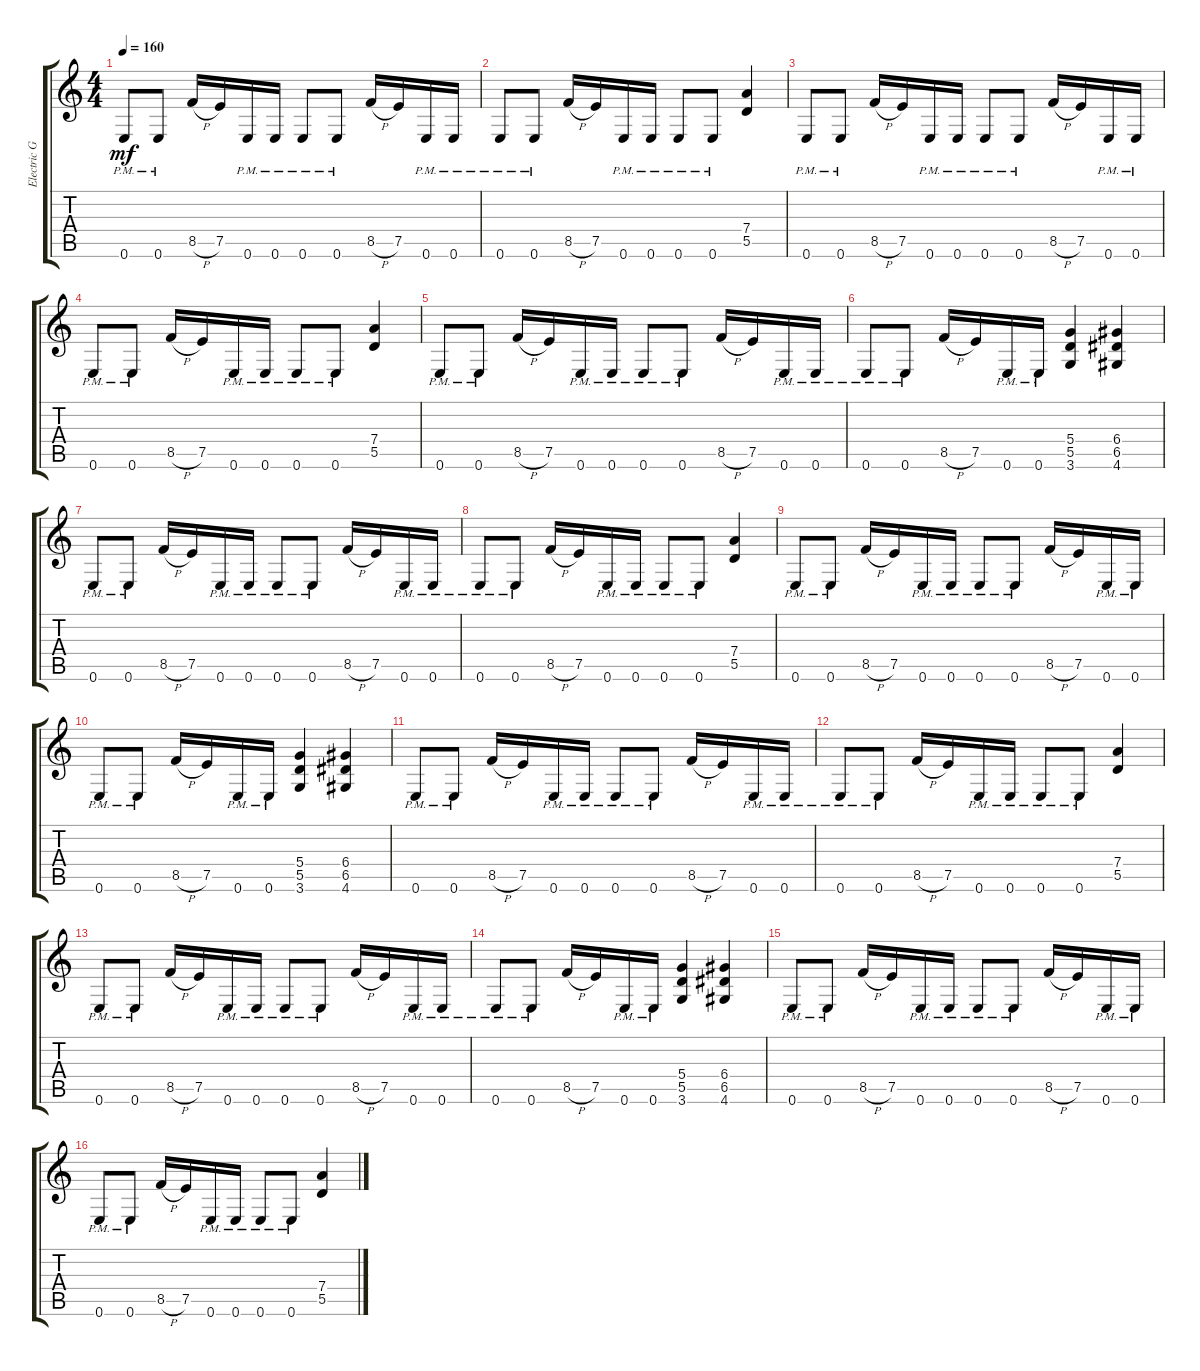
\track ("Electric Guitar" "Electric G") {instrument distortionguitar}
\staff {score tabs}
\tuning (E4 B3 G3 D3 A2 E2) {hide}
\ts (4 4)
\tempo 160
\clef g2
\ks c
0.6{pm}.8{dy mf} 0.6{pm}.8 8.5{h}.16 7.5.16 0.6{pm}.16 0.6{pm}.16 0.6{pm}.8 0.6{pm}.8 8.5{h}.16 7.5.16 0.6{pm}.16 0.6{pm}.16 |
0.6{pm}.8 0.6{pm}.8 8.5{h}.16 7.5.16 0.6{pm}.16 0.6{pm}.16 0.6{pm}.8 0.6{pm}.8 (7.4 5.5).4 |
0.6{pm}.8 0.6{pm}.8 8.5{h}.16 7.5.16 0.6{pm}.16 0.6{pm}.16 0.6{pm}.8 0.6{pm}.8 8.5{h}.16 7.5.16 0.6{pm}.16 0.6{pm}.16 |
0.6{pm}.8 0.6{pm}.8 8.5{h}.16 7.5.16 0.6{pm}.16 0.6{pm}.16 0.6{pm}.8 0.6{pm}.8 (7.4 5.5).4 |
0.6{pm}.8 0.6{pm}.8 8.5{h}.16 7.5.16 0.6{pm}.16 0.6{pm}.16 0.6{pm}.8 0.6{pm}.8 8.5{h}.16 7.5.16 0.6{pm}.16 0.6{pm}.16 |
0.6{pm}.8 0.6{pm}.8 8.5{h}.16 7.5.16 0.6{pm}.16 0.6{pm}.16 (5.4 5.5 3.6).4 (6.4 6.5 4.6).4 |
0.6{pm}.8 0.6{pm}.8 8.5{h}.16 7.5.16 0.6{pm}.16 0.6{pm}.16 0.6{pm}.8 0.6{pm}.8 8.5{h}.16 7.5.16 0.6{pm}.16 0.6{pm}.16 |
0.6{pm}.8 0.6{pm}.8 8.5{h}.16 7.5.16 0.6{pm}.16 0.6{pm}.16 0.6{pm}.8 0.6{pm}.8 (7.4 5.5).4 |
0.6{pm}.8 0.6{pm}.8 8.5{h}.16 7.5.16 0.6{pm}.16 0.6{pm}.16 0.6{pm}.8 0.6{pm}.8 8.5{h}.16 7.5.16 0.6{pm}.16 0.6{pm}.16 |
0.6{pm}.8 0.6{pm}.8 8.5{h}.16 7.5.16 0.6{pm}.16 0.6{pm}.16 (5.4 5.5 3.6).4 (6.4 6.5 4.6).4 |
0.6{pm}.8 0.6{pm}.8 8.5{h}.16 7.5.16 0.6{pm}.16 0.6{pm}.16 0.6{pm}.8 0.6{pm}.8 8.5{h}.16 7.5.16 0.6{pm}.16 0.6{pm}.16 |
0.6{pm}.8 0.6{pm}.8 8.5{h}.16 7.5.16 0.6{pm}.16 0.6{pm}.16 0.6{pm}.8 0.6{pm}.8 (7.4 5.5).4 |
0.6{pm}.8 0.6{pm}.8 8.5{h}.16 7.5.16 0.6{pm}.16 0.6{pm}.16 0.6{pm}.8 0.6{pm}.8 8.5{h}.16 7.5.16 0.6{pm}.16 0.6{pm}.16 |
0.6{pm}.8 0.6{pm}.8 8.5{h}.16 7.5.16 0.6{pm}.16 0.6{pm}.16 (5.4 5.5 3.6).4 (6.4 6.5 4.6).4 |
0.6{pm}.8 0.6{pm}.8 8.5{h}.16 7.5.16 0.6{pm}.16 0.6{pm}.16 0.6{pm}.8 0.6{pm}.8 8.5{h}.16 7.5.16 0.6{pm}.16 0.6{pm}.16 |
0.6{pm}.8 0.6{pm}.8 8.5{h}.16 7.5.16 0.6{pm}.16 0.6{pm}.16 0.6{pm}.8 0.6{pm}.8 (7.4 5.5).4
